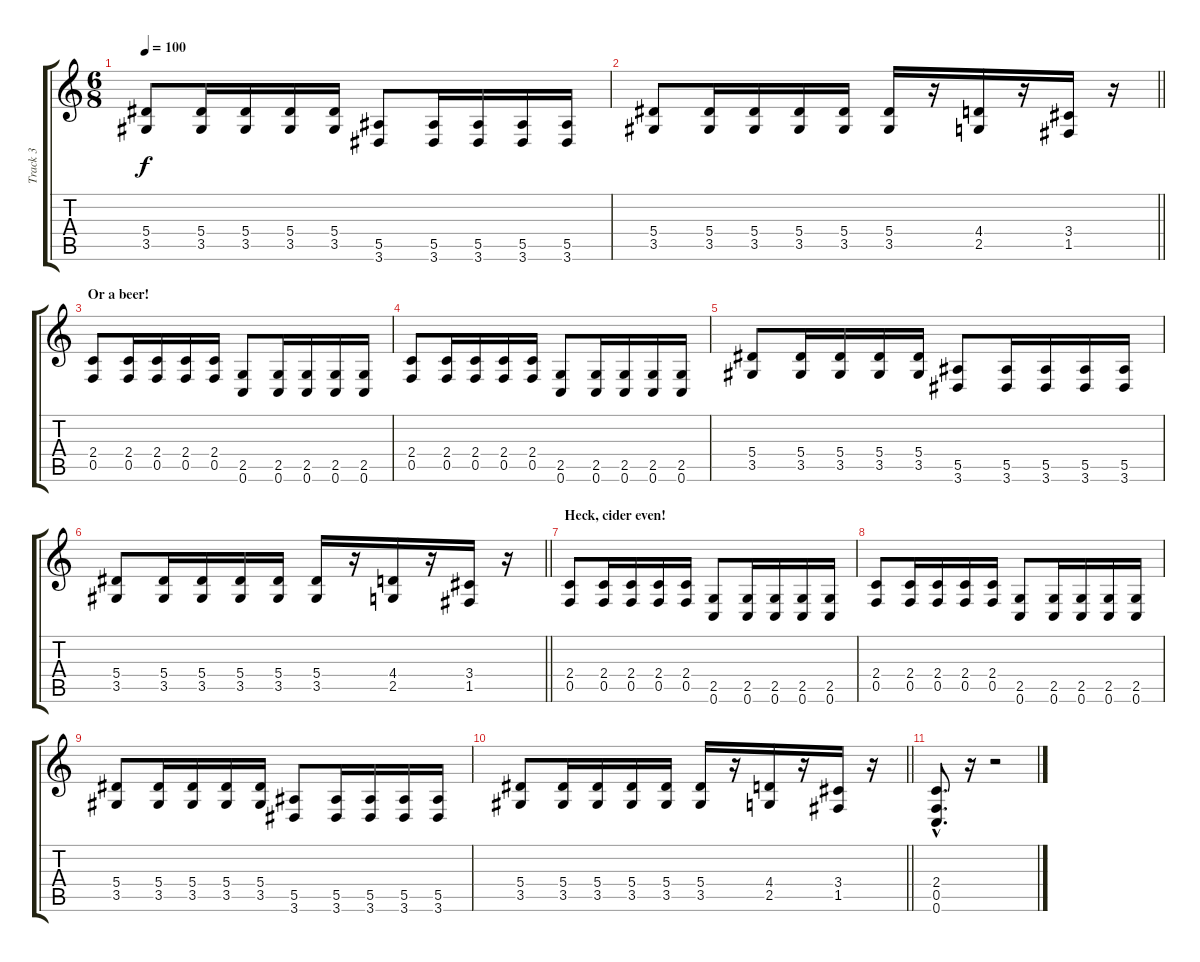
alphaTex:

\track ("Track 3" "Track 3") {instrument overdrivenguitar}
\staff {score tabs}
\tuning (C4 G3 Eb3 Bb2 F2 C2) {hide}
\ts (6 8)
\tempo 100
\clef g2
\ks c
(5.4 3.5).8{dy f} (5.4 3.5).16 (5.4 3.5).16 (5.4 3.5).16 (5.4 3.5).16 (5.5 3.6).8 (5.5 3.6).16 (5.5 3.6).16 (5.5 3.6).16 (5.5 3.6).16 |
\barLineRight lightlight
(5.4 3.5).8 (5.4 3.5).16 (5.4 3.5).16 (5.4 3.5).16 (5.4 3.5).16 (5.4 3.5).16 r.16 (4.4 2.5).16 r.16 (3.4 1.5).16 r.16 |
\section ("" "Or a beer!")
(2.4 0.5).8{volume 10} (2.4 0.5).16 (2.4 0.5).16 (2.4 0.5).16 (2.4 0.5).16 (2.5 0.6).8 (2.5 0.6).16 (2.5 0.6).16 (2.5 0.6).16 (2.5 0.6).16 |
(2.4 0.5).8 (2.4 0.5).16 (2.4 0.5).16 (2.4 0.5).16 (2.4 0.5).16 (2.5 0.6).8 (2.5 0.6).16 (2.5 0.6).16 (2.5 0.6).16 (2.5 0.6).16 |
(5.4 3.5).8 (5.4 3.5).16 (5.4 3.5).16 (5.4 3.5).16 (5.4 3.5).16 (5.5 3.6).8 (5.5 3.6).16 (5.5 3.6).16 (5.5 3.6).16 (5.5 3.6).16 |
\barLineRight lightlight
(5.4 3.5).8 (5.4 3.5).16 (5.4 3.5).16 (5.4 3.5).16 (5.4 3.5).16 (5.4 3.5).16 r.16 (4.4 2.5).16 r.16 (3.4 1.5).16 r.16 |
\section ("" "Heck, cider even!")
(2.4 0.5).8 (2.4 0.5).16 (2.4 0.5).16 (2.4 0.5).16 (2.4 0.5).16 (2.5 0.6).8 (2.5 0.6).16 (2.5 0.6).16 (2.5 0.6).16 (2.5 0.6).16 |
(2.4 0.5).8 (2.4 0.5).16 (2.4 0.5).16 (2.4 0.5).16 (2.4 0.5).16 (2.5 0.6).8 (2.5 0.6).16 (2.5 0.6).16 (2.5 0.6).16 (2.5 0.6).16 |
(5.4 3.5).8 (5.4 3.5).16 (5.4 3.5).16 (5.4 3.5).16 (5.4 3.5).16 (5.5 3.6).8 (5.5 3.6).16 (5.5 3.6).16 (5.5 3.6).16 (5.5 3.6).16 |
\barLineRight lightlight
(5.4 3.5).8 (5.4 3.5).16 (5.4 3.5).16 (5.4 3.5).16 (5.4 3.5).16 (5.4 3.5).16 r.16 (4.4 2.5).16 r.16 (3.4 1.5).16 r.16 |
(2.4{hac} 0.5{hac} 0.6{hac}).8{d} r.16 r.2
